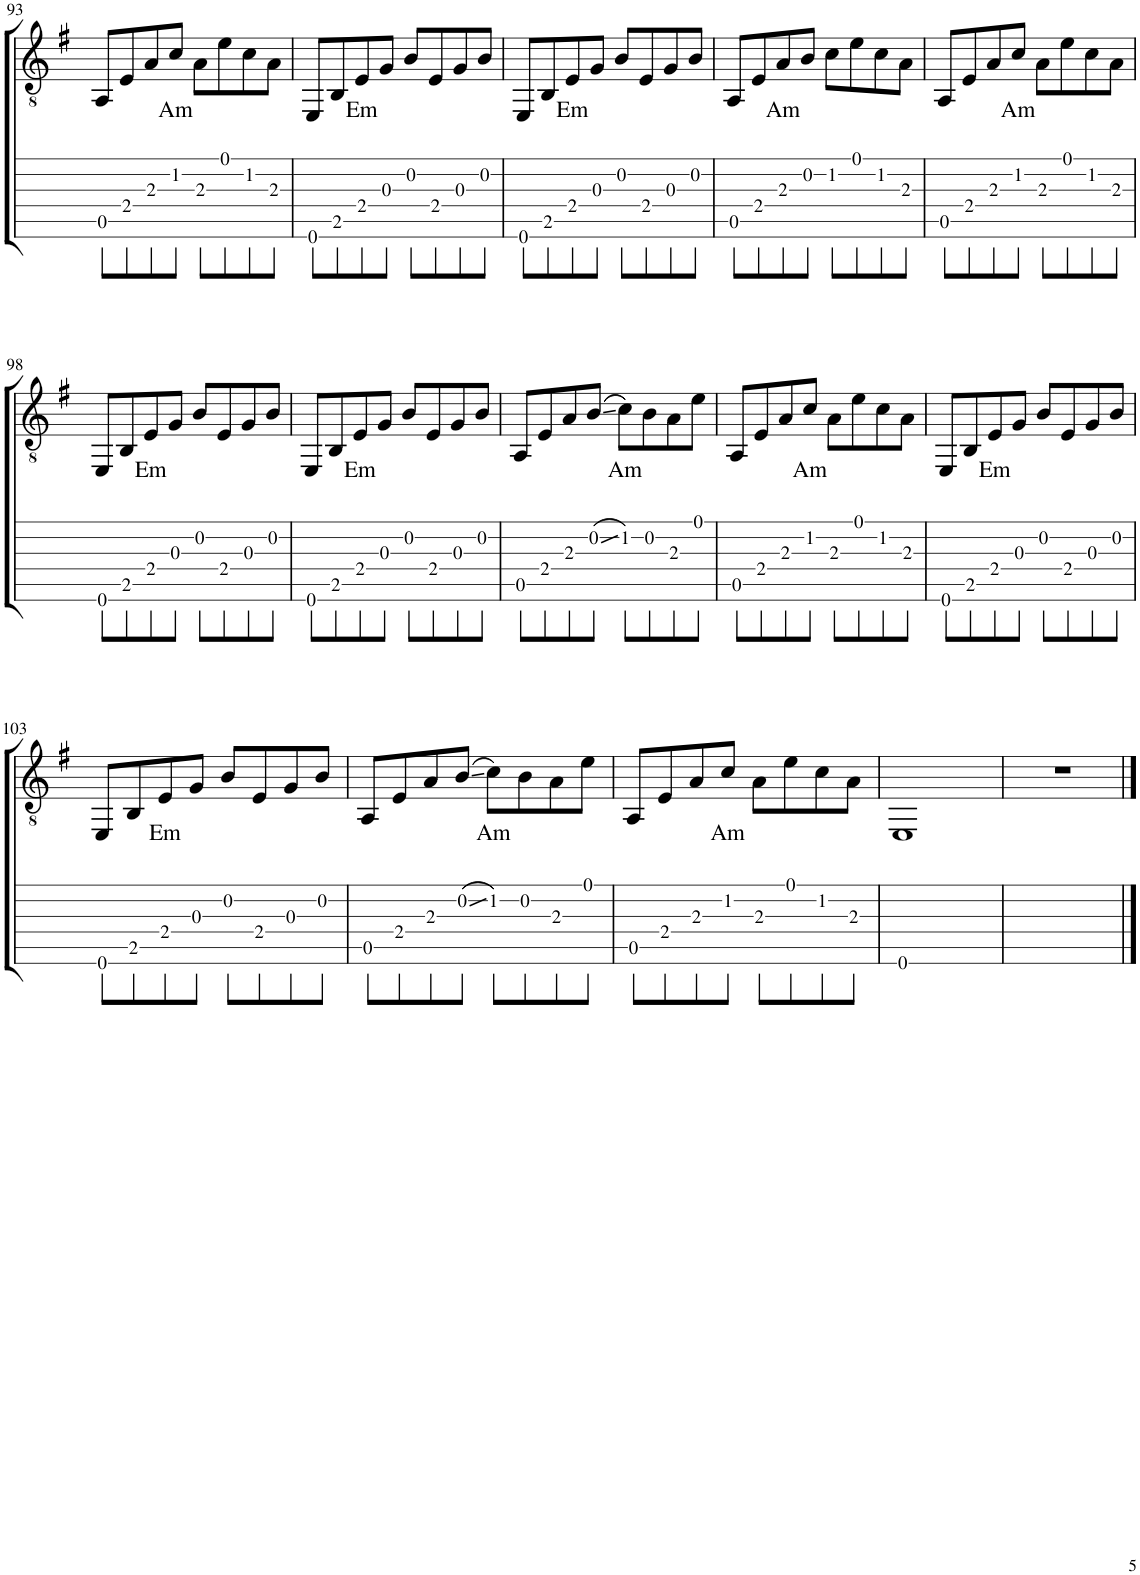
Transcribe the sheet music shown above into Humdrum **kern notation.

**kern	**kern	**text
*part1	*part1	*part1
*staff2	*staff1	*staff1
*I"���� 1	*	*
!!LO:PB:g=z
*	*clefGv2	*
*k[f#]	*k[f#]	*
*	*M4/4	*
=93	=93	=93
8AA\L	8AA/L	.
8E\	8E/	.
8A\	8A/	.
!	!	!LO:LY:b
8c\J	8c/J	Am
8A\L	8A\L	.
8e\	8e\	.
8c\	8c\	.
8A\J	8A\J	.
=94	=94	=94
8EE\L	8EE/L	.
8BB\	8BB/	.
!	!	!LO:LY:b
8E\	8E/	Em
8G\J	8G/J	.
8B\L	8B/L	.
8E\	8E/	.
8G\	8G/	.
8B\J	8B/J	.
=95	=95	=95
8EE\L	8EE/L	.
8BB\	8BB/	.
!	!	!LO:LY:b
8E\	8E/	Em
8G\J	8G/J	.
8B\L	8B/L	.
8E\	8E/	.
8G\	8G/	.
8B\J	8B/J	.
=96	=96	=96
8AA\L	8AA/L	.
8E\	8E/	.
!	!	!LO:LY:b
8A\	8A/	Am
8B\J	8B/J	.
8c\L	8c\L	.
8e\	8e\	.
8c\	8c\	.
8A\J	8A\J	.
=97	=97	=97
8AA\L	8AA/L	.
8E\	8E/	.
8A\	8A/	.
!	!	!LO:LY:b
8c\J	8c/J	Am
8A\L	8A\L	.
8e\	8e\	.
8c\	8c\	.
8A\J	8A\J	.
!!LO:LB:g=z
=98	=98	=98
8EE\L	8EE/L	.
8BB\	8BB/	.
!	!	!LO:LY:b
8E\	8E/	Em
8G\J	8G/J	.
8B\L	8B/L	.
8E\	8E/	.
8G\	8G/	.
8B\J	8B/J	.
=99	=99	=99
8EE\L	8EE/L	.
8BB\	8BB/	.
!	!	!LO:LY:b
8E\	8E/	Em
8G\J	8G/J	.
8B\L	8B/L	.
8E\	8E/	.
8G\	8G/	.
8B\J	8B/J	.
=100	=100	=100
8AA\L	8AA/L	.
8E\	8E/	.
8A\	8A/	.
8B\J	(8B/J	.
!	!	!LO:LY:b
8c\L	8c\L)	Am
8B\	8B\	.
8A\	8A\	.
8e\J	8e\J	.
=101	=101	=101
8AA\L	8AA/L	.
8E\	8E/	.
8A\	8A/	.
!	!	!LO:LY:b
8c\J	8c/J	Am
8A\L	8A\L	.
8e\	8e\	.
8c\	8c\	.
8A\J	8A\J	.
=102	=102	=102
8EE\L	8EE/L	.
8BB\	8BB/	.
!	!	!LO:LY:b
8E\	8E/	Em
8G\J	8G/J	.
8B\L	8B/L	.
8E\	8E/	.
8G\	8G/	.
8B\J	8B/J	.
!!LO:LB:g=z
=103	=103	=103
8EE\L	8EE/L	.
8BB\	8BB/	.
!	!	!LO:LY:b
8E\	8E/	Em
8G\J	8G/J	.
8B\L	8B/L	.
8E\	8E/	.
8G\	8G/	.
8B\J	8B/J	.
=104	=104	=104
8AA\L	8AA/L	.
8E\	8E/	.
8A\	8A/	.
8B\J	(8B/J	.
!	!	!LO:LY:b
8c\L	8c\L)	Am
8B\	8B\	.
8A\	8A\	.
8e\J	8e\J	.
=105	=105	=105
8AA\L	8AA/L	.
8E\	8E/	.
8A\	8A/	.
!	!	!LO:LY:b
8c\J	8c/J	Am
8A\L	8A\L	.
8e\	8e\	.
8c\	8c\	.
8A\J	8A\J	.
=106	=106	=106
1EE	1EE	.
=107	=107	=107
1r	1r	.
==	==	==
*-	*-	*-
